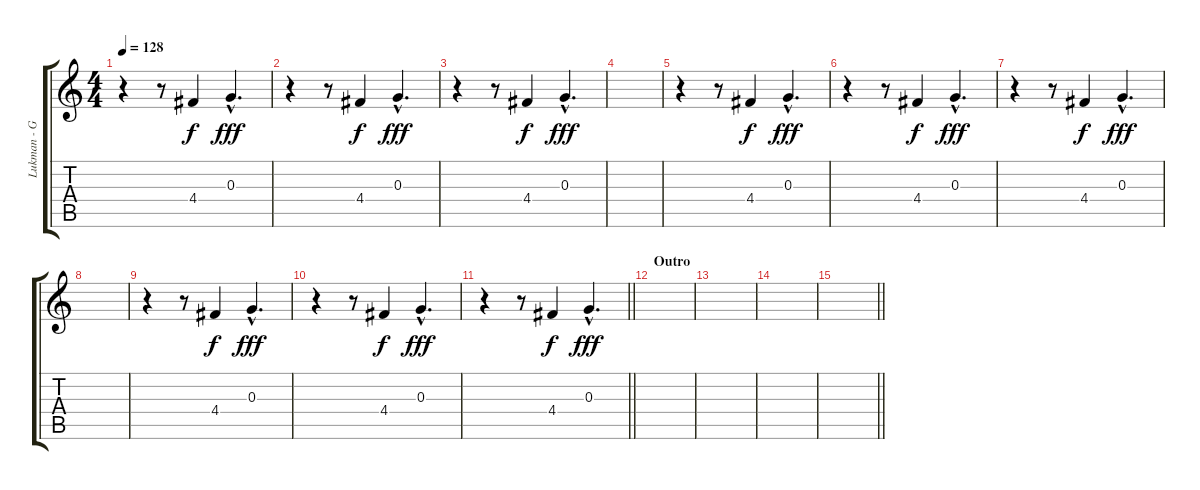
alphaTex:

\track ("Lukman - Guitar 2" "Lukman - G") {instrument overdrivenguitar}
\staff {score tabs}
\tuning (E4 B3 G3 D3 A2 E2) {hide}
\ts (4 4)
\tempo 128
\clef g2
\ks c
r.4{dy fff} r.8 4.4.4{dy f} 0.3{hac}.4{d dy fff} |
r.4 r.8 4.4.4{dy f} 0.3{hac}.4{d dy fff} |
r.4 r.8 4.4.4{dy f} 0.3{hac}.4{d dy fff} |
|
r.4 r.8 4.4.4{dy f} 0.3{hac}.4{d dy fff} |
r.4 r.8 4.4.4{dy f} 0.3{hac}.4{d dy fff} |
r.4 r.8 4.4.4{dy f} 0.3{hac}.4{d dy fff} |
|
r.4 r.8 4.4.4{dy f} 0.3{hac}.4{d dy fff} |
r.4 r.8 4.4.4{dy f} 0.3{hac}.4{d dy fff} |
\barLineRight lightlight
r.4 r.8 4.4.4{dy f} 0.3{hac}.4{d dy fff} |
\section ("" "Outro")
|
|
|
\barLineRight lightlight
